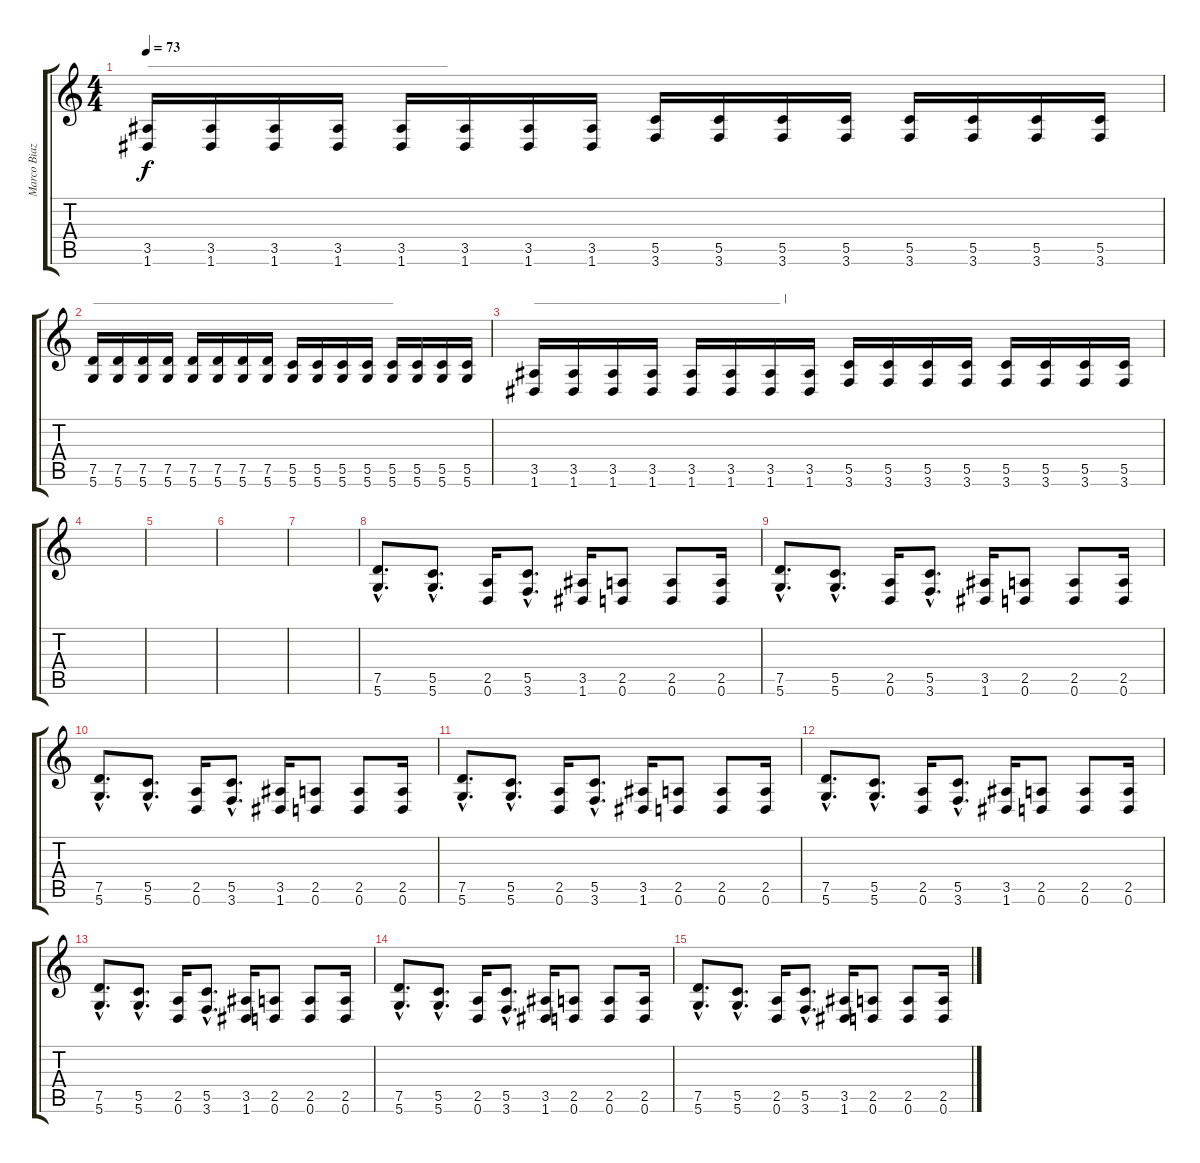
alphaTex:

\track ("Marco Biazzi" "Marco Biaz") {instrument distortionguitar}
\staff {score tabs}
\tuning (D4 A3 F3 C3 G2 D2) {hide}
\ts (4 4)
\tempo 73
\clef g2
\ks c
(3.5 1.6).16{txt "__________________________________________________" dy f} (3.5 1.6).16 (3.5 1.6).16 (3.5 1.6).16 (3.5 1.6).16 (3.5 1.6).16 (3.5 1.6).16 (3.5 1.6).16 (5.5 3.6).16 (5.5 3.6).16 (5.5 3.6).16 (5.5 3.6).16 (5.5 3.6).16 (5.5 3.6).16 (5.5 3.6).16 (5.5 3.6).16 |
(7.5 5.6).16{txt "__________________________________________________"} (7.5 5.6).16 (7.5 5.6).16 (7.5 5.6).16 (7.5 5.6).16 (7.5 5.6).16 (7.5 5.6).16 (7.5 5.6).16 (5.5 5.6).16 (5.5 5.6).16 (5.5 5.6).16 (5.5 5.6).16 (5.5 5.6).16 (5.5 5.6).16 (5.5 5.6).16 (5.5 5.6).16 |
(3.5 1.6).16{txt "_________________________________________ |"} (3.5 1.6).16 (3.5 1.6).16 (3.5 1.6).16 (3.5 1.6).16 (3.5 1.6).16 (3.5 1.6).16 (3.5 1.6).16 (5.5 3.6).16 (5.5 3.6).16 (5.5 3.6).16 (5.5 3.6).16 (5.5 3.6).16 (5.5 3.6).16 (5.5 3.6).16 (5.5 3.6).16 |
|
|
|
|
(7.5{hac} 5.6{hac}).8{d} (5.5{hac} 5.6{hac}).8{d} (2.5 0.6).16 (5.5{hac} 3.6{hac}).8{d} (3.5 1.6).16 (2.5 0.6).8 (2.5 0.6).8 (2.5 0.6).16 |
(7.5{hac} 5.6{hac}).8{d} (5.5{hac} 5.6{hac}).8{d} (2.5 0.6).16 (5.5{hac} 3.6{hac}).8{d} (3.5 1.6).16 (2.5 0.6).8 (2.5 0.6).8 (2.5 0.6).16 |
(7.5{hac} 5.6{hac}).8{d} (5.5{hac} 5.6{hac}).8{d} (2.5 0.6).16 (5.5{hac} 3.6{hac}).8{d} (3.5 1.6).16 (2.5 0.6).8 (2.5 0.6).8 (2.5 0.6).16 |
(7.5{hac} 5.6{hac}).8{d} (5.5{hac} 5.6{hac}).8{d} (2.5 0.6).16 (5.5{hac} 3.6{hac}).8{d} (3.5 1.6).16 (2.5 0.6).8 (2.5 0.6).8 (2.5 0.6).16 |
(7.5{hac} 5.6{hac}).8{d} (5.5{hac} 5.6{hac}).8{d} (2.5 0.6).16 (5.5{hac} 3.6{hac}).8{d} (3.5 1.6).16 (2.5 0.6).8 (2.5 0.6).8 (2.5 0.6).16 |
(7.5{hac} 5.6{hac}).8{d} (5.5{hac} 5.6{hac}).8{d} (2.5 0.6).16 (5.5{hac} 3.6{hac}).8{d} (3.5 1.6).16 (2.5 0.6).8 (2.5 0.6).8 (2.5 0.6).16 |
(7.5{hac} 5.6{hac}).8{d} (5.5{hac} 5.6{hac}).8{d} (2.5 0.6).16 (5.5{hac} 3.6{hac}).8{d} (3.5 1.6).16 (2.5 0.6).8 (2.5 0.6).8 (2.5 0.6).16 |
(7.5{hac} 5.6{hac}).8{d} (5.5{hac} 5.6{hac}).8{d} (2.5 0.6).16 (5.5{hac} 3.6{hac}).8{d} (3.5 1.6).16 (2.5 0.6).8 (2.5 0.6).8 (2.5 0.6).16
